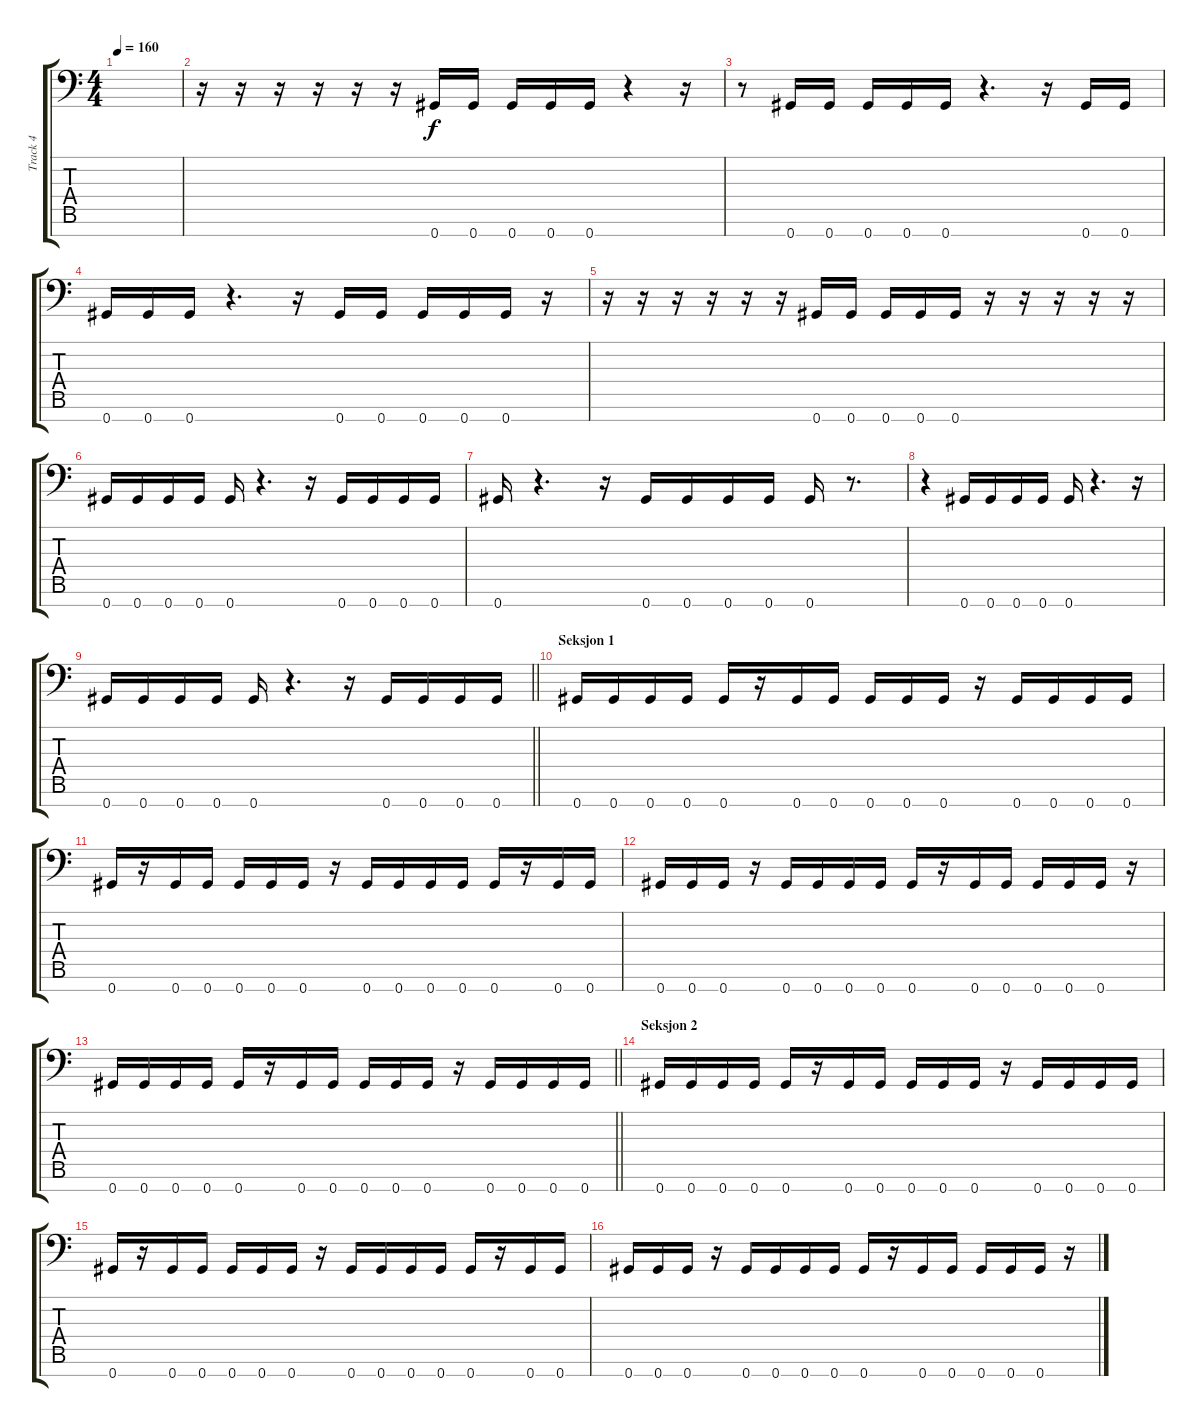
\track ("Track 4" "Track 4") {instrument distortionguitar}
\staff {score tabs}
\tuning (Eb4 Bb3 Gb3 Db3 Ab2 Eb2 Ab1) {hide}
\ts (4 4)
\tempo 160
\clef f4
\ks c
|
r.16 r.16 r.16 r.16 r.16 r.16 0.7.16 0.7.16 0.7.16 0.7.16 0.7.16 r.4 r.16 |
r.8 0.7.16 0.7.16 0.7.16 0.7.16 0.7.16 r.4{d} r.16 0.7.16 0.7.16 |
0.7.16 0.7.16 0.7.16 r.4{d} r.16 0.7.16 0.7.16 0.7.16 0.7.16 0.7.16 r.16 |
r.16 r.16 r.16 r.16 r.16 r.16 0.7.16 0.7.16 0.7.16 0.7.16 0.7.16 r.16 r.16 r.16 r.16 r.16 |
0.7.16 0.7.16 0.7.16 0.7.16 0.7.16 r.4{d} r.16 0.7.16 0.7.16 0.7.16 0.7.16 |
0.7.16 r.4{d} r.16 0.7.16 0.7.16 0.7.16 0.7.16 0.7.16 r.8{d} |
r.4 0.7.16 0.7.16 0.7.16 0.7.16 0.7.16 r.4{d} r.16 |
\barLineRight lightlight
0.7.16 0.7.16 0.7.16 0.7.16 0.7.16 r.4{d} r.16 0.7.16 0.7.16 0.7.16 0.7.16 |
\section ("" "Seksjon 1")
0.7.16 0.7.16 0.7.16 0.7.16 0.7.16 r.16 0.7.16 0.7.16 0.7.16 0.7.16 0.7.16 r.16 0.7.16 0.7.16 0.7.16 0.7.16 |
0.7.16 r.16 0.7.16 0.7.16 0.7.16 0.7.16 0.7.16 r.16 0.7.16 0.7.16 0.7.16 0.7.16 0.7.16 r.16 0.7.16 0.7.16 |
0.7.16 0.7.16 0.7.16 r.16 0.7.16 0.7.16 0.7.16 0.7.16 0.7.16 r.16 0.7.16 0.7.16 0.7.16 0.7.16 0.7.16 r.16 |
\barLineRight lightlight
0.7.16 0.7.16 0.7.16 0.7.16 0.7.16 r.16 0.7.16 0.7.16 0.7.16 0.7.16 0.7.16 r.16 0.7.16 0.7.16 0.7.16 0.7.16 |
\section ("" "Seksjon 2")
0.7.16 0.7.16 0.7.16 0.7.16 0.7.16 r.16 0.7.16 0.7.16 0.7.16 0.7.16 0.7.16 r.16 0.7.16 0.7.16 0.7.16 0.7.16 |
0.7.16 r.16 0.7.16 0.7.16 0.7.16 0.7.16 0.7.16 r.16 0.7.16 0.7.16 0.7.16 0.7.16 0.7.16 r.16 0.7.16 0.7.16 |
0.7.16 0.7.16 0.7.16 r.16 0.7.16 0.7.16 0.7.16 0.7.16 0.7.16 r.16 0.7.16 0.7.16 0.7.16 0.7.16 0.7.16 r.16
